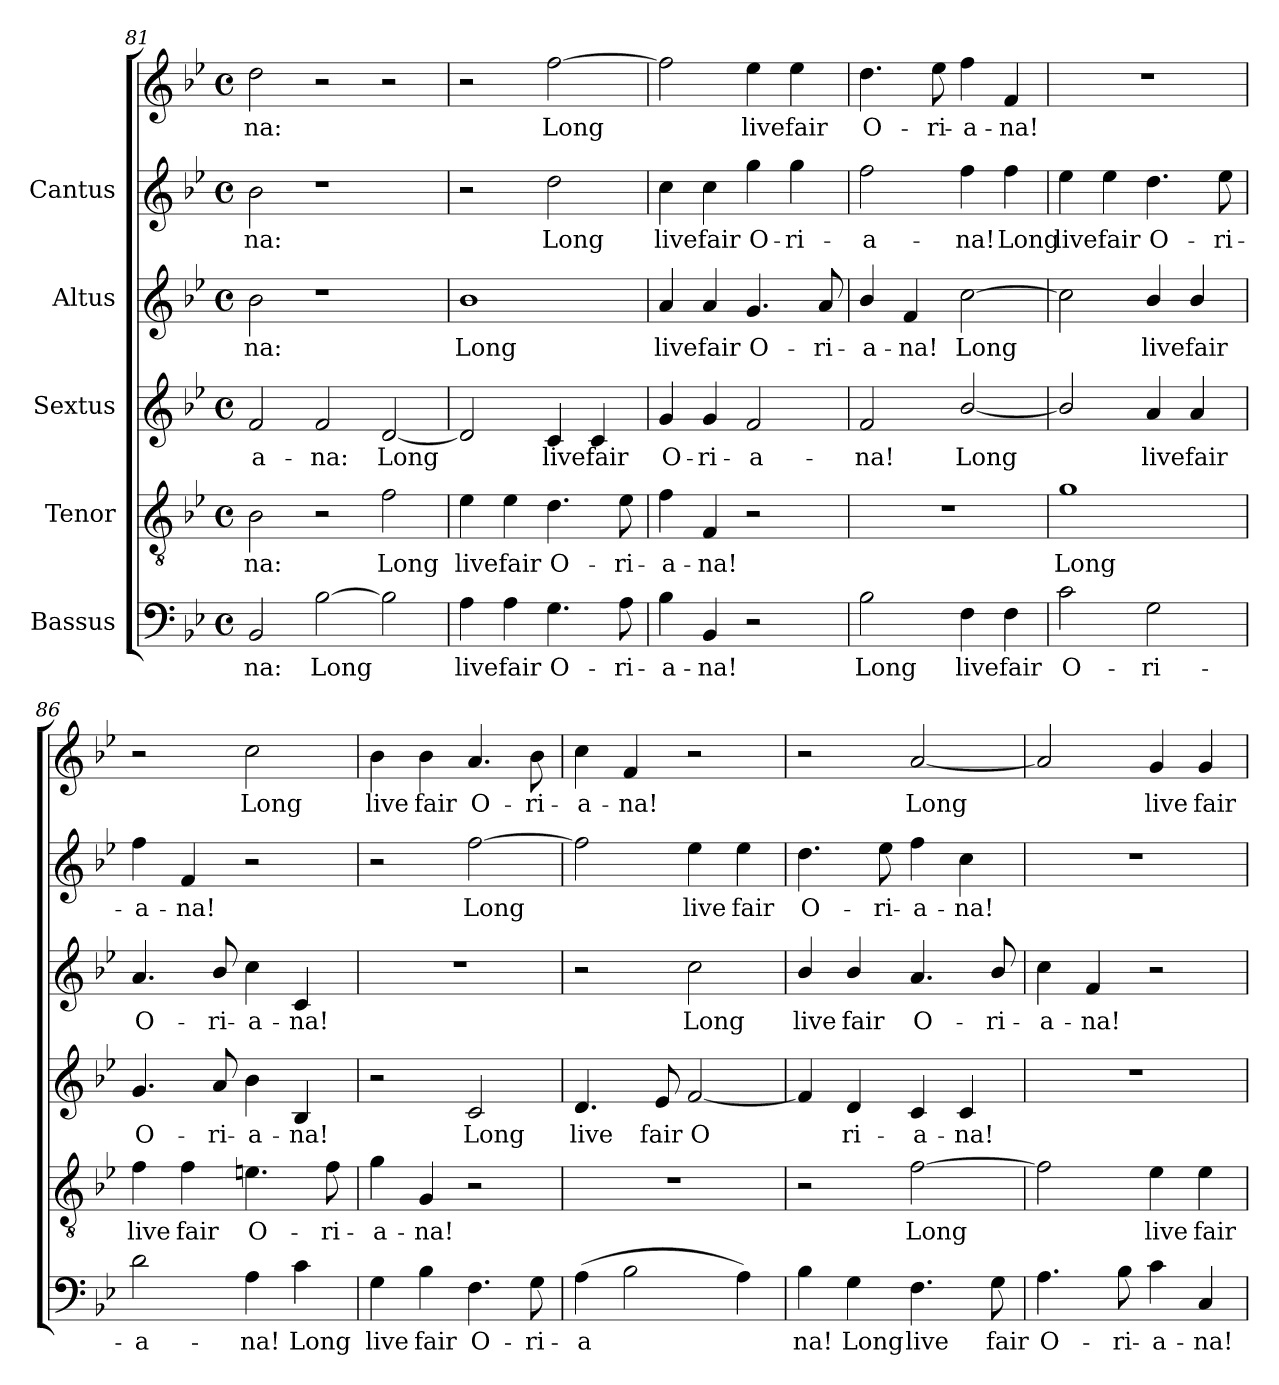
**kern	**text	**kern	**text	**kern	**text	**kern	**text	**kern	**text	**kern	**text
*part5	*part5	*part4	*part4	*part3	*part3	*part2	*part2	*part1	*part1	*part1	*part1
*staff6	*staff6	*staff5	*staff5	*staff4	*staff4	*staff3	*staff3	*staff2	*staff2	*staff1	*staff1
*I"Bassus	*	*I"Tenor	*	*I"Sextus	*	*I"Altus	*	*I"Cantus	*	*	*
*clefF4	*	*clefGv2	*	*clefG2	*	*clefG2	*	*clefG2	*	*clefG2	*
*k[b-e-]	*	*k[b-e-]	*	*k[b-e-]	*	*k[b-e-]	*	*k[b-e-]	*	*k[b-e-]	*
*B-:	*	*B-:	*	*B-:	*	*B-:	*	*B-:	*	*B-:	*
*M4/4	*	*M4/4	*	*M4/4	*	*M4/4	*	*M4/4	*	*M4/4	*
*met(c)	*	*met(c)	*	*met(c)	*	*met(c)	*	*met(c)	*	*met(c)	*
=81	=81	=81	=81	=81	=81	=81	=81	=81	=81	=81	=81
!	!LO:LY:b:cj	!	!LO:LY:b:cj	!	!LO:LY:b:cj	!	!LO:LY:b:cj	!	!LO:LY:b:cj	!	!LO:LY:b:cj
2BB-/	-na:	2B-\	-na:	2f/	-a-	2b-\	-na:	2b-\	na:	2dd\	-na:
!	!LO:LY:b:cj	!	!	!	!LO:LY:b:cj	!	!	!	!	!	!
[>2B-\	Long	2r	.	2f/	-na:	1r	.	1r	.	2r	.
!	!LO:LY:b:cj	!	!LO:LY:b:cj	!	!LO:LY:b:cj	!	!	!	!	!	!
2B-\]	.	2f\	Long	[<2d/	Long	.	.	.	.	2r	.
!!LO:LB:g=z
=82	=82	=82	=82	=82	=82	=82	=82	=82	=82	=82	=82
!	!LO:LY:b:cj	!	!LO:LY:b:cj	!	!LO:LY:b:cj	!	!LO:LY:b:cj	!	!	!	!
4A\	live	4e-\	live	2d/]	.	1b-	Long	2r	.	2r	.
!	!LO:LY:b:cj	!	!LO:LY:b:cj	!	!	!	!	!	!	!	!
4A\	fair	4e-\	fair	.	.	.	.	.	.	.	.
!	!LO:LY:b:cj	!	!LO:LY:b:cj	!	!LO:LY:b:cj	!	!	!	!LO:LY:b:cj	!	!LO:LY:b:cj
4.G\	O-	4.d\	O-	4c/	live	.	.	2dd\	Long	[>2ff\	Long
!	!	!	!	!	!LO:LY:b:cj	!	!	!	!	!	!
.	.	.	.	4c/	fair	.	.	.	.	.	.
!	!LO:LY:b:cj	!	!LO:LY:b:cj	!	!	!	!	!	!	!	!
8A\	-ri-	8e-\	-ri-	.	.	.	.	.	.	.	.
=83	=83	=83	=83	=83	=83	=83	=83	=83	=83	=83	=83
!	!LO:LY:b:cj	!	!LO:LY:b:cj	!	!LO:LY:b:cj	!	!LO:LY:b:cj	!	!LO:LY:b:cj	!	!LO:LY:b:cj
4B-\	-a-	4f\	-a-	4g/	O-	4a/	live	4cc\	live	2ff\]	.
!	!LO:LY:b:cj	!	!LO:LY:b:cj	!	!LO:LY:b:cj	!	!LO:LY:b:cj	!	!LO:LY:b:cj	!	!
4BB-/	-na!	4F/	-na!	4g/	-ri-	4a/	fair	4cc\	fair	.	.
!	!	!	!	!	!LO:LY:b:cj	!	!LO:LY:b:cj	!	!LO:LY:b:cj	!	!LO:LY:b:cj
2r	.	2r	.	2f/	-a-	4.g/	O-	4gg\	O-	4ee-\	live
!	!	!	!	!	!	!	!	!	!LO:LY:b:cj	!	!LO:LY:b:cj
.	.	.	.	.	.	.	.	4gg\	-ri-	4ee-\	fair
!	!	!	!	!	!	!	!LO:LY:b:cj	!	!	!	!
.	.	.	.	.	.	8a/	-ri-	.	.	.	.
=84	=84	=84	=84	=84	=84	=84	=84	=84	=84	=84	=84
!	!LO:LY:b:cj	!	!	!	!LO:LY:b:cj	!	!LO:LY:b:cj	!	!LO:LY:b:cj	!	!LO:LY:b:cj
2B-\	Long	1r	.	2f/	-na!	4b-/	-a-	2ff\	a-	4.dd\	-O-
!	!	!	!	!	!	!	!LO:LY:b:cj	!	!	!	!
.	.	.	.	.	.	4f/	-na!	.	.	.	.
!	!	!	!	!	!	!	!	!	!	!	!LO:LY:b:cj
.	.	.	.	.	.	.	.	.	.	8ee-\	-ri-
!	!LO:LY:b:cj	!	!	!	!LO:LY:b:cj	!	!LO:LY:b:cj	!	!LO:LY:b:cj	!	!LO:LY:b:cj
4F\	live	.	.	[<2b-/	Long	[>2cc\	Long	4ff\	-na!	4ff\	-a-
!	!LO:LY:b:cj	!	!	!	!	!	!	!	!LO:LY:b:cj	!	!LO:LY:b:cj
4F\	fair	.	.	.	.	.	.	4ff\	Long	4f/	-na!
=85	=85	=85	=85	=85	=85	=85	=85	=85	=85	=85	=85
!	!LO:LY:b:cj	!	!LO:LY:b:cj	!	!LO:LY:b:cj	!	!LO:LY:b:cj	!	!LO:LY:b:cj	!	!
2c\	O-	1g	Long	2b-/]	.	2cc\]	.	4ee-\	live	1r	.
!	!	!	!	!	!	!	!	!	!LO:LY:b:cj	!	!
.	.	.	.	.	.	.	.	4ee-\	fair	.	.
!	!LO:LY:b:cj	!	!	!	!LO:LY:b:cj	!	!LO:LY:b:cj	!	!LO:LY:b:cj	!	!
2G\	-ri-	.	.	4a/	live	4b-/	live	4.dd\	O-	.	.
!	!	!	!	!	!LO:LY:b:cj	!	!LO:LY:b:cj	!	!	!	!
.	.	.	.	4a/	fair	4b-/	fair	.	.	.	.
!	!	!	!	!	!	!	!	!	!LO:LY:b:cj	!	!
.	.	.	.	.	.	.	.	8ee-\	-ri-	.	.
!!LO:PB:g=z
=86	=86	=86	=86	=86	=86	=86	=86	=86	=86	=86	=86
!	!LO:LY:b:cj	!	!LO:LY:b:cj	!	!LO:LY:b:cj	!	!LO:LY:b:cj	!	!LO:LY:b:cj	!	!
2d\	-a-	4f\	live	4.g/	O-	4.a/	O-	4ff\	a-	2r	.
!	!	!	!LO:LY:b:cj	!	!	!	!	!	!LO:LY:b:cj	!	!
.	.	4f\	fair	.	.	.	.	4f/	-na!	.	.
!	!	!	!	!	!LO:LY:b:cj	!	!LO:LY:b:cj	!	!	!	!
.	.	.	.	8a/	-ri-	8b-/	-ri-	.	.	.	.
!	!LO:LY:b:cj	!	!LO:LY:b:cj	!	!LO:LY:b:cj	!	!LO:LY:b:cj	!	!	!	!LO:LY:b:cj
4A\	-na!	4.en\	O-	4b-\	-a-	4cc\	-a-	2r	.	2cc\	-Long
!	!LO:LY:b:cj	!	!	!	!LO:LY:b:cj	!	!LO:LY:b:cj	!	!	!	!
4c\	Long	.	.	4B-/	-na!	4c/	-na!	.	.	.	.
!	!	!	!LO:LY:b:cj	!	!	!	!	!	!	!	!
.	.	8f\	-ri-	.	.	.	.	.	.	.	.
=87	=87	=87	=87	=87	=87	=87	=87	=87	=87	=87	=87
!	!LO:LY:b:cj	!	!LO:LY:b:cj	!	!	!	!	!	!	!	!LO:LY:b:cj
4G\	live	4g\	-a-	2r	.	1r	.	2r	.	4b-\	live
!	!LO:LY:b:cj	!	!LO:LY:b:cj	!	!	!	!	!	!	!	!LO:LY:b:cj
4B-\	fair	4G/	-na!	.	.	.	.	.	.	4b-\	fair
!	!LO:LY:b:cj	!	!	!	!LO:LY:b:cj	!	!	!	!LO:LY:b:cj	!	!LO:LY:b:cj
4.F\	O-	2r	.	2c/	Long	.	.	[>2ff\	-Long	4.a/	O-
!	!LO:LY:b:cj	!	!	!	!	!	!	!	!	!	!LO:LY:b:cj
8G\	-ri-	.	.	.	.	.	.	.	.	8b-\	-ri-
=88	=88	=88	=88	=88	=88	=88	=88	=88	=88	=88	=88
!	!LO:LY:b:cj	!	!	!	!LO:LY:b:cj	!	!	!	!LO:LY:b:cj	!	!LO:LY:b:cj
(>4A\	-a-	1r	.	4.d/	live	2r	.	2ff\]	.	4cc\	a-
!	!LO:LY:b:cj	!	!	!	!	!	!	!	!	!	!LO:LY:b:cj
2B-\	--	.	.	.	.	.	.	.	.	4f/	-na!
!	!	!	!	!	!LO:LY:b:cj	!	!	!	!	!	!
.	.	.	.	8e-/	fair	.	.	.	.	.	.
!	!	!	!	!	!LO:LY:b:cj	!	!LO:LY:b:cj	!	!LO:LY:b:cj	!	!
.	.	.	.	[<2f/	O-	2cc\	Long	4ee-\	live	2r	.
!	!LO:LY:b:cj	!	!	!	!	!	!	!	!LO:LY:b:cj	!	!
4A\)	--	.	.	.	.	.	.	4ee-\	fair	.	.
=89	=89	=89	=89	=89	=89	=89	=89	=89	=89	=89	=89
!	!LO:LY:b:cj	!	!	!	!LO:LY:b:cj	!	!LO:LY:b:cj	!	!LO:LY:b:cj	!	!
4B-\	-na!	2r	.	4f/]	-	4b-/	live	4.dd\	O-	2r	.
!	!LO:LY:b:cj	!	!	!	!LO:LY:b:cj	!	!LO:LY:b:cj	!	!	!	!
4G\	Long	.	.	4d/	ri-	4b-/	fair	.	.	.	.
!	!	!	!	!	!	!	!	!	!LO:LY:b:cj	!	!
.	.	.	.	.	.	.	.	8ee-\	-ri-	.	.
!	!LO:LY:b:cj	!	!LO:LY:b:cj	!	!LO:LY:b:cj	!	!LO:LY:b:cj	!	!LO:LY:b:cj	!	!LO:LY:b:cj
4.F\	live	[>2f\	Long	4c/	-a-	4.a/	O-	4ff\	-a-	[<2a/	Long
!	!	!	!	!	!LO:LY:b:cj	!	!	!	!LO:LY:b:cj	!	!
.	.	.	.	4c/	-na!	.	.	4cc\	-na!	.	.
!	!LO:LY:b:cj	!	!	!	!	!	!LO:LY:b:cj	!	!	!	!
8G\	fair	.	.	.	.	8b-/	-ri-	.	.	.	.
!!LO:LB:g=z
=90	=90	=90	=90	=90	=90	=90	=90	=90	=90	=90	=90
!	!LO:LY:b:cj	!	!LO:LY:b:cj	!	!	!	!LO:LY:b:cj	!	!	!	!LO:LY:b:cj
4.A\	O-	2f\]	.	1r	.	4cc\	-a-	1r	.	2a/]	.
!	!	!	!	!	!	!	!LO:LY:b:cj	!	!	!	!
.	.	.	.	.	.	4f/	-na!	.	.	.	.
!	!LO:LY:b:cj	!	!	!	!	!	!	!	!	!	!
8B-\	-ri-	.	.	.	.	.	.	.	.	.	.
!	!LO:LY:b:cj	!	!LO:LY:b:cj	!	!	!	!	!	!	!	!LO:LY:b:cj
4c\	-a-	4e-\	live	.	.	2r	.	.	.	4g/	live
!	!LO:LY:b:cj	!	!LO:LY:b:cj	!	!	!	!	!	!	!	!LO:LY:b:cj
4C/	-na!	4e-\	fair	.	.	.	.	.	.	4g/	fair
=	=	=	=	=	=	=	=	=	=	=	=
*-	*-	*-	*-	*-	*-	*-	*-	*-	*-	*-	*-
